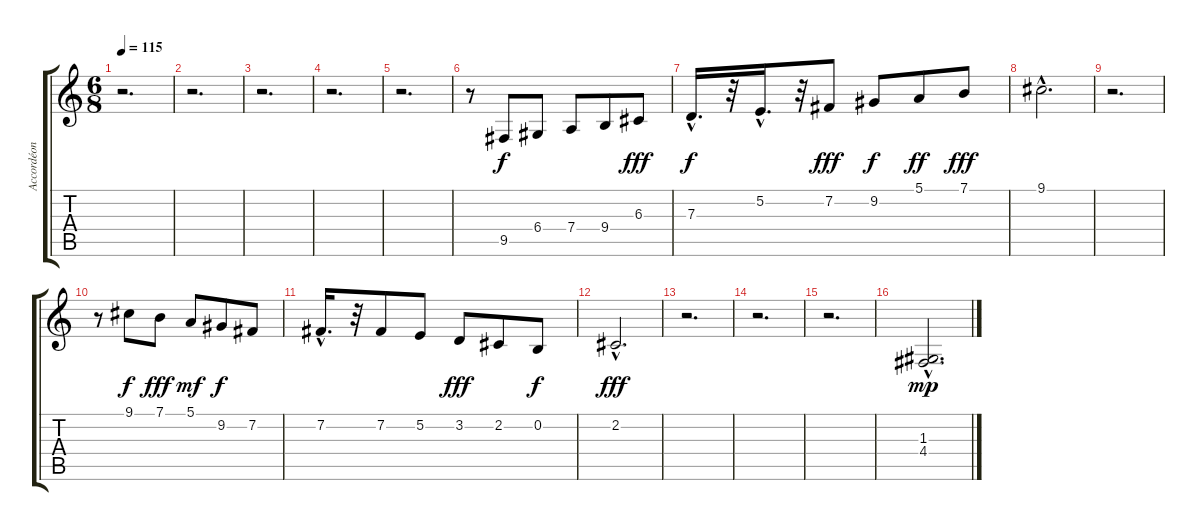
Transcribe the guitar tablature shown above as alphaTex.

\track ("Accordéon" "Accordéon") {instrument accordion}
\staff {score tabs}
\tuning (E4 B3 G3 D3 A2 E2) {hide}
\ts (6 8)
\tempo 115
\clef g2
\ks c
r.2{d dy mp} |
r.2{d} |
r.2{d} |
r.2{d} |
r.2{d} |
r.8 9.5.8{dy f} 6.4.8 7.4.8 9.4.8 6.3.8{dy fff} |
7.3{hac}.16{d dy f} r.32 5.2{hac}.16{d} r.32 7.2.8{dy fff} 9.2.8{dy f} 5.1.8{dy ff} 7.1.8{dy fff} |
9.1{hac}.2{d} |
r.2{d} |
r.8 9.1.8{dy f} 7.1.8{dy fff} 5.1.8{dy mf} 9.2.8{dy f} 7.2.8 |
7.2{hac}.16{d} r.32 7.2.8 5.2.8 3.2.8{dy fff} 2.2.8 0.2.8{dy f} |
2.2{hac}.2{d dy fff} |
r.2{d} |
r.2{d} |
r.2{d} |
(1.3{hac} 4.4{hac}).2{d dy mp}
